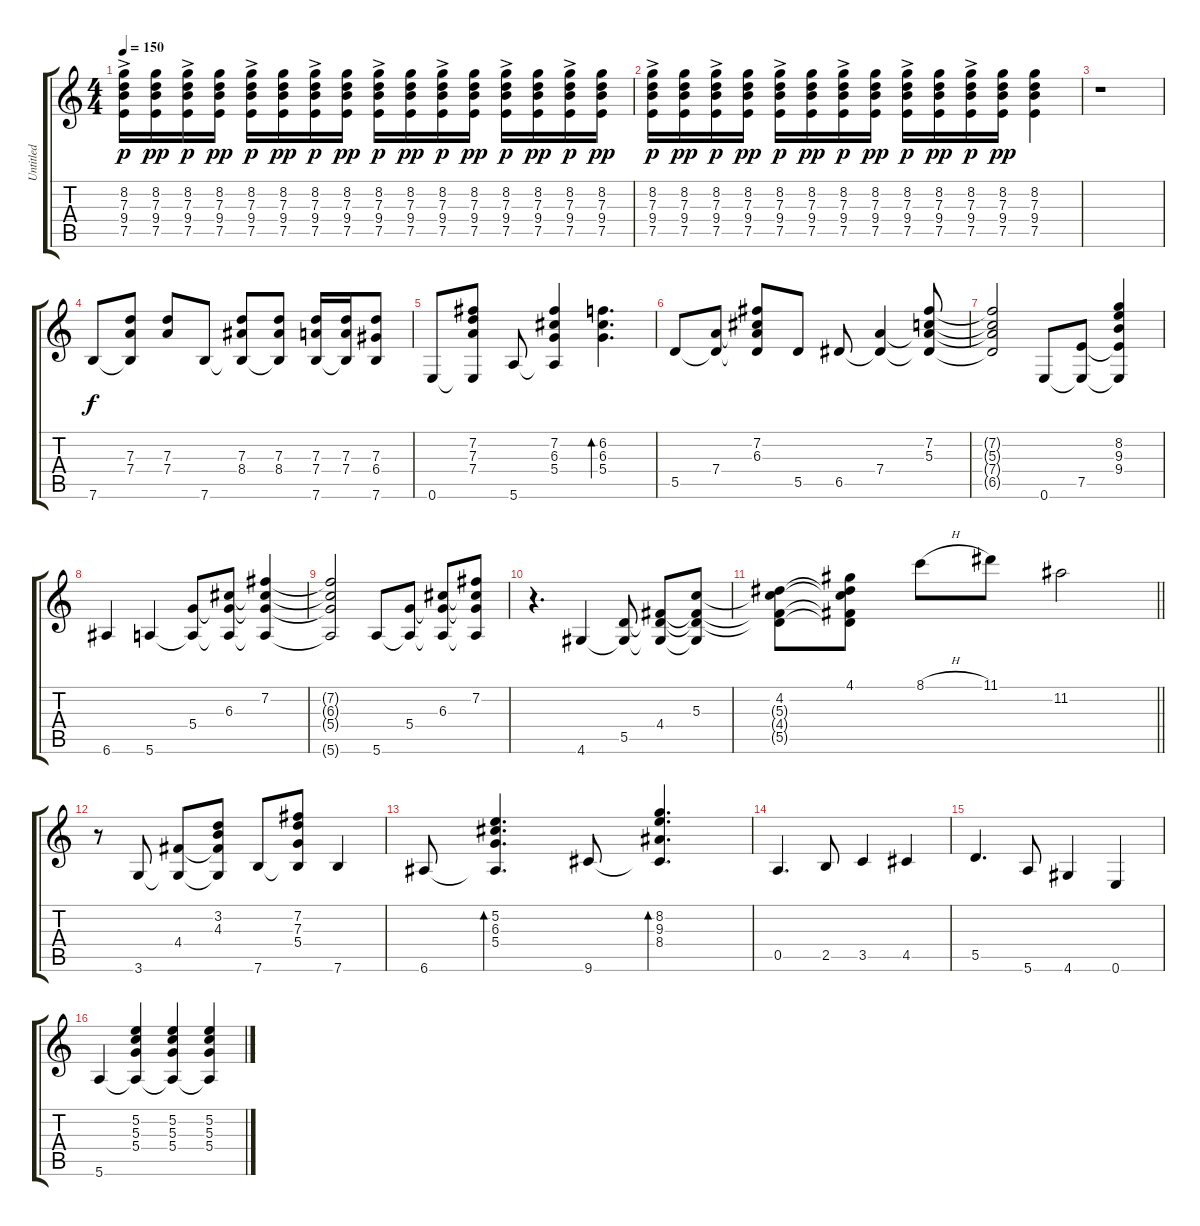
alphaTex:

\track ("Untitled" "Untitled") {instrument acousticguitarnylon}
\staff {score tabs}
\tuning (E4 B3 G3 D3 A2 E2) {hide}
\ts (4 4)
\tempo 150
\clef g2
\ks c
(8.2{ac} 7.3{ac} 9.4{ac} 7.5{ac}).16{dy p} (8.2 7.3 9.4 7.5).16{dy pp} (8.2{ac} 7.3{ac} 9.4{ac} 7.5{ac}).16{dy p} (8.2 7.3 9.4 7.5).16{dy pp} (8.2{ac} 7.3{ac} 9.4{ac} 7.5{ac}).16{dy p} (8.2 7.3 9.4 7.5).16{dy pp} (8.2{ac} 7.3{ac} 9.4{ac} 7.5{ac}).16{dy p} (8.2 7.3 9.4 7.5).16{dy pp} (8.2{ac} 7.3{ac} 9.4{ac} 7.5{ac}).16{dy p} (8.2 7.3 9.4 7.5).16{dy pp} (8.2{ac} 7.3{ac} 9.4{ac} 7.5{ac}).16{dy p} (8.2 7.3 9.4 7.5).16{dy pp} (8.2{ac} 7.3{ac} 9.4{ac} 7.5{ac}).16{dy p} (8.2 7.3 9.4 7.5).16{dy pp} (8.2{ac} 7.3{ac} 9.4{ac} 7.5{ac}).16{dy p} (8.2 7.3 9.4 7.5).16{dy pp} |
(8.2{ac} 7.3{ac} 9.4{ac} 7.5{ac}).16{dy p} (8.2 7.3 9.4 7.5).16{dy pp} (8.2{ac} 7.3{ac} 9.4{ac} 7.5{ac}).16{dy p} (8.2 7.3 9.4 7.5).16{dy pp} (8.2{ac} 7.3{ac} 9.4{ac} 7.5{ac}).16{dy p} (8.2 7.3 9.4 7.5).16{dy pp} (8.2{ac} 7.3{ac} 9.4{ac} 7.5{ac}).16{dy p} (8.2 7.3 9.4 7.5).16{dy pp} (8.2{ac} 7.3{ac} 9.4{ac} 7.5{ac}).16{dy p} (8.2 7.3 9.4 7.5).16{dy pp} (8.2{ac} 7.3{ac} 9.4{ac} 7.5{ac}).16{dy p} (8.2 7.3 9.4 7.5).16{dy pp} (8.2 7.3 9.4 7.5).4 |
r.1 |
7.6.8{dy f} (7.3 7.4 7.6{t}).8 (7.3 7.4).8 7.6.8 (7.3 8.4 7.6{t}).8 (7.3 8.4 7.6{t}).8 (7.3 7.4 7.6).16 (7.3 7.4 7.6{t}).16 (7.3 6.4 7.6).8 |
0.6.8 (7.2 7.3 7.4 0.6{t}).8 5.6.8 (7.2 6.3 5.4 5.6{t}).4 (6.2 6.3 5.4).4{d bd 30} |
5.5.8 (7.4 5.5{t}).8 (7.2 6.3 7.4{t} 5.5{t}).8 5.5.8 6.5.8 (7.4 6.5{t}).4 (7.2 5.3 7.4{t} 6.5{t}).8 |
(7.2{t} 5.3{t} 7.4{t} 6.5{t}).2 0.6.8 (7.5 0.6{t}).8 (8.2 9.3 9.4 7.5{t} 0.6{t}).4 |
6.6.4 5.6.4 (5.4 5.6{t}).8 (6.3 5.4{t} 5.6{t}).8 (7.2 6.3{t} 5.4{t} 5.6{t}).4 |
(7.2{t} 6.3{t} 5.4{t} 5.6{t}).2 5.6.8 (5.4 5.6{t}).8 (6.3 5.4{t} 5.6{t}).8 (7.2 6.3{t} 5.4{t} 5.6{t}).8 |
r.4{d} 4.6.4 (5.5 4.6{t}).8 (4.4 5.5{t} 4.6{t}).8 (5.3 4.4{t} 5.5{t} 4.6{t}).8 |
\barLineRight lightlight
(4.2 5.3{t} 4.4{t} 5.5{t}).8 (4.1 4.2{t} 5.3{t} 4.4{t} 5.5{t}).8 8.1{h}.8 11.1.8 11.2.2 |
r.8 3.6.8 (4.4 3.6{t}).8 (3.2 4.3 4.4{t} 3.6{t}).8 7.6.8 (7.2 7.3 5.4 7.6{t}).8 7.6.4 |
6.6.8 (5.2 6.3 5.4 6.6{t}).4{d bd 30} 9.6.8 (8.2 9.3 8.4 9.6{t}).4{d bd 30} |
0.5.4{d} 2.5.8 3.5.4 4.5.4 |
5.5.4{d} 5.6.8 4.6.4 0.6.4 |
5.6.4 (5.2 5.3 5.4 5.6{t}).4 (5.2 5.3 5.4 5.6{t}).4 (5.2 5.3 5.4 5.6{t}).4
